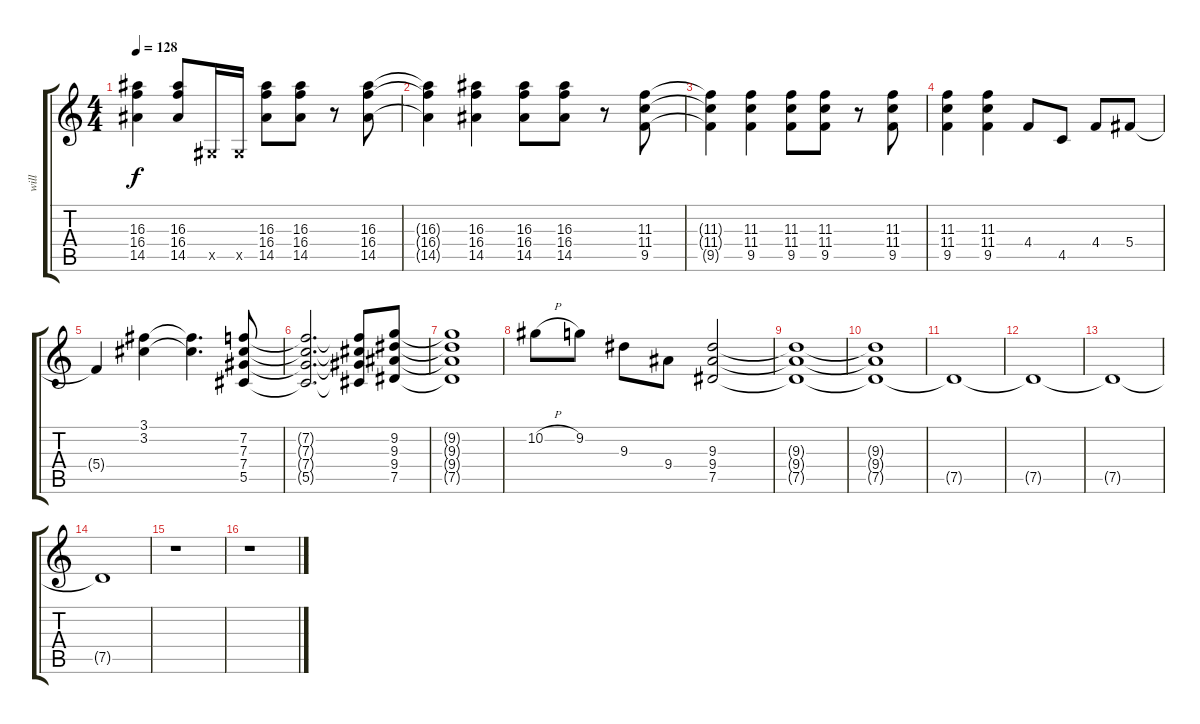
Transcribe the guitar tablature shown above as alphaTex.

\track ("will" "will") {instrument overdrivenguitar}
\staff {score tabs}
\tuning (Eb4 Bb3 Gb3 Db3 Ab2 Eb2) {hide}
\ts (4 4)
\tempo 128
\clef g2
\ks c
(16.3{t} 16.4{t} 14.5{t}).4{dy f} (16.3 16.4 14.5).8 0.5{x}.16 0.5{x}.16 (16.3 16.4 14.5).8 (16.3 16.4 14.5).8 r.8 (16.3 16.4 14.5).8 |
(16.3{t} 16.4{t} 14.5{t}).4 (16.3 16.4 14.5).4 (16.3 16.4 14.5).8 (16.3 16.4 14.5).8 r.8 (11.3 11.4 9.5).8 |
(11.3{t} 11.4{t} 9.5{t}).4 (11.3 11.4 9.5).4 (11.3 11.4 9.5).8 (11.3 11.4 9.5).8 r.8 (11.3 11.4 9.5).8 |
(11.3 11.4 9.5).4 (11.3 11.4 9.5).4 4.4.8 4.5.8 4.4.8 5.4.8 |
5.4{t}.4 (3.1 3.2).4 (3.1{t} 3.2{t}).4{d} (7.2 7.3 7.4 5.5).8 |
(7.2{t} 7.3{t} 7.4{t} 5.5{t}).2{d} (7.2{t} 7.3{t} 7.4{t} 5.5{t}).8 (9.2 9.3 9.4 7.5).8 |
(9.2{t} 9.3{t} 9.4{t} 7.5{t}).1 |
10.2{h}.8 9.2.8 9.3.8 9.4.8 (9.3 9.4 7.5).2 |
(9.3{t} 9.4{t} 7.5{t}).1 |
(9.3{t} 9.4{t} 7.5{t}).1 |
7.5{t}.1 |
7.5{t}.1 |
7.5{t}.1 |
7.5{t}.1 |
r.1 |
r.1
